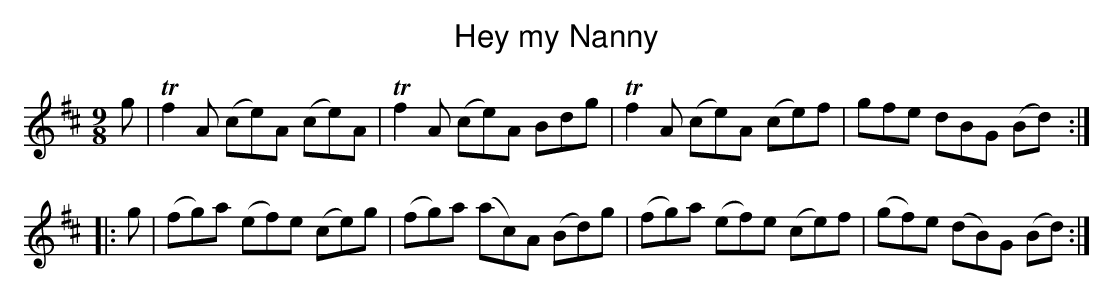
X:1
T:Hey my Nanny
M:9/8
L:1/8
K:Amix
g|Tf2A (ce)A (ce)A|Tf2A (ce)A Bdg|Tf2A (ce)A (ce)f|gfe dBG (Bd):|
|:g|(fg)a (ef)e (ce)g|(fg)a (ac)A (Bd)g|(fg)a (ef)e (ce)f|(gf)e (dB)G (Bd):|]
